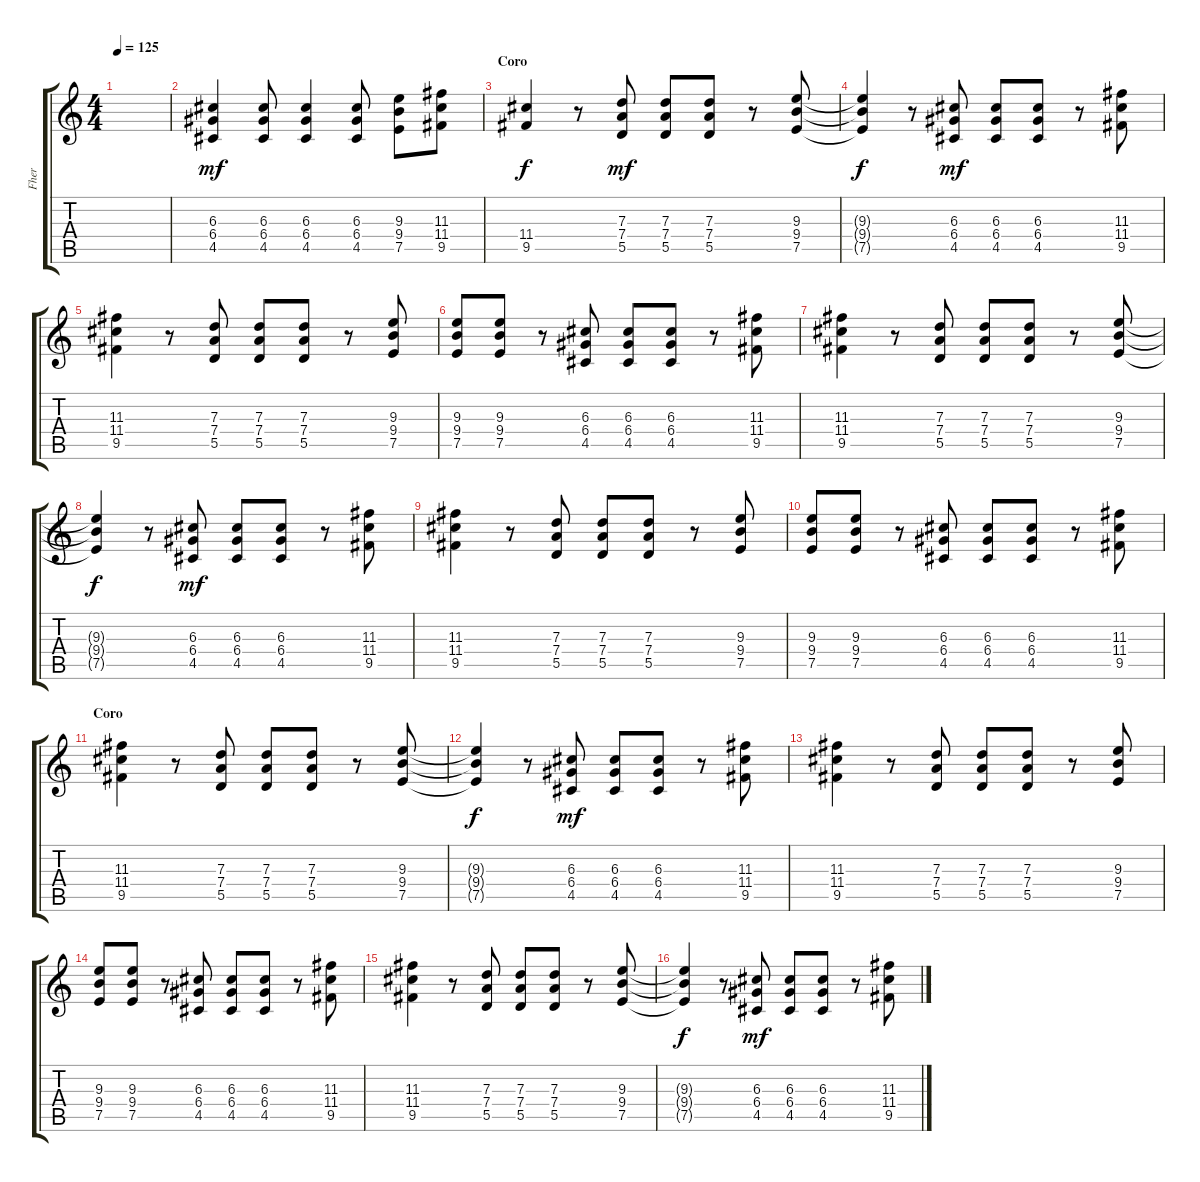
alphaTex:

\track ("Fher" "Fher") {instrument distortionguitar}
\staff {score tabs}
\tuning (E4 B3 G3 D3 A2 E2) {hide}
\ts (4 4)
\tempo 125
\clef g2
\ks c
|
(6.3 6.4 4.5).4{dy mf volume 10} (6.3 6.4 4.5).8 (6.3 6.4 4.5).4 (6.3 6.4 4.5).8 (9.3 9.4 7.5).8 (11.3 11.4 9.5).8 |
\section ("" "Coro")
(11.4 9.5).4{dy f} r.8 (7.3 7.4 5.5).8{dy mf} (7.3 7.4 5.5).8 (7.3 7.4 5.5).8 r.8 (9.3 9.4 7.5).8 |
(9.3{t} 9.4{t} 7.5{t}).4{dy f} r.8 (6.3 6.4 4.5).8{dy mf} (6.3 6.4 4.5).8 (6.3 6.4 4.5).8 r.8 (11.3 11.4 9.5).8 |
(11.3 11.4 9.5).4 r.8 (7.3 7.4 5.5).8 (7.3 7.4 5.5).8 (7.3 7.4 5.5).8 r.8 (9.3 9.4 7.5).8 |
(9.3 9.4 7.5).8 (9.3 9.4 7.5).8 r.8 (6.3 6.4 4.5).8 (6.3 6.4 4.5).8 (6.3 6.4 4.5).8 r.8 (11.3 11.4 9.5).8 |
(11.3 11.4 9.5).4 r.8 (7.3 7.4 5.5).8 (7.3 7.4 5.5).8 (7.3 7.4 5.5).8 r.8 (9.3 9.4 7.5).8 |
(9.3{t} 9.4{t} 7.5{t}).4{dy f} r.8 (6.3 6.4 4.5).8{dy mf} (6.3 6.4 4.5).8 (6.3 6.4 4.5).8 r.8 (11.3 11.4 9.5).8 |
(11.3 11.4 9.5).4 r.8 (7.3 7.4 5.5).8 (7.3 7.4 5.5).8 (7.3 7.4 5.5).8 r.8 (9.3 9.4 7.5).8 |
(9.3 9.4 7.5).8 (9.3 9.4 7.5).8 r.8 (6.3 6.4 4.5).8 (6.3 6.4 4.5).8 (6.3 6.4 4.5).8 r.8 (11.3 11.4 9.5).8 |
\section ("" "Coro")
(11.3 11.4 9.5).4 r.8 (7.3 7.4 5.5).8 (7.3 7.4 5.5).8 (7.3 7.4 5.5).8 r.8 (9.3 9.4 7.5).8 |
(9.3{t} 9.4{t} 7.5{t}).4{dy f} r.8 (6.3 6.4 4.5).8{dy mf} (6.3 6.4 4.5).8 (6.3 6.4 4.5).8 r.8 (11.3 11.4 9.5).8 |
(11.3 11.4 9.5).4 r.8 (7.3 7.4 5.5).8 (7.3 7.4 5.5).8 (7.3 7.4 5.5).8 r.8 (9.3 9.4 7.5).8 |
(9.3 9.4 7.5).8 (9.3 9.4 7.5).8 r.8 (6.3 6.4 4.5).8 (6.3 6.4 4.5).8 (6.3 6.4 4.5).8 r.8 (11.3 11.4 9.5).8 |
(11.3 11.4 9.5).4 r.8 (7.3 7.4 5.5).8 (7.3 7.4 5.5).8 (7.3 7.4 5.5).8 r.8 (9.3 9.4 7.5).8 |
(9.3{t} 9.4{t} 7.5{t}).4{dy f} r.8 (6.3 6.4 4.5).8{dy mf} (6.3 6.4 4.5).8 (6.3 6.4 4.5).8 r.8 (11.3 11.4 9.5).8
